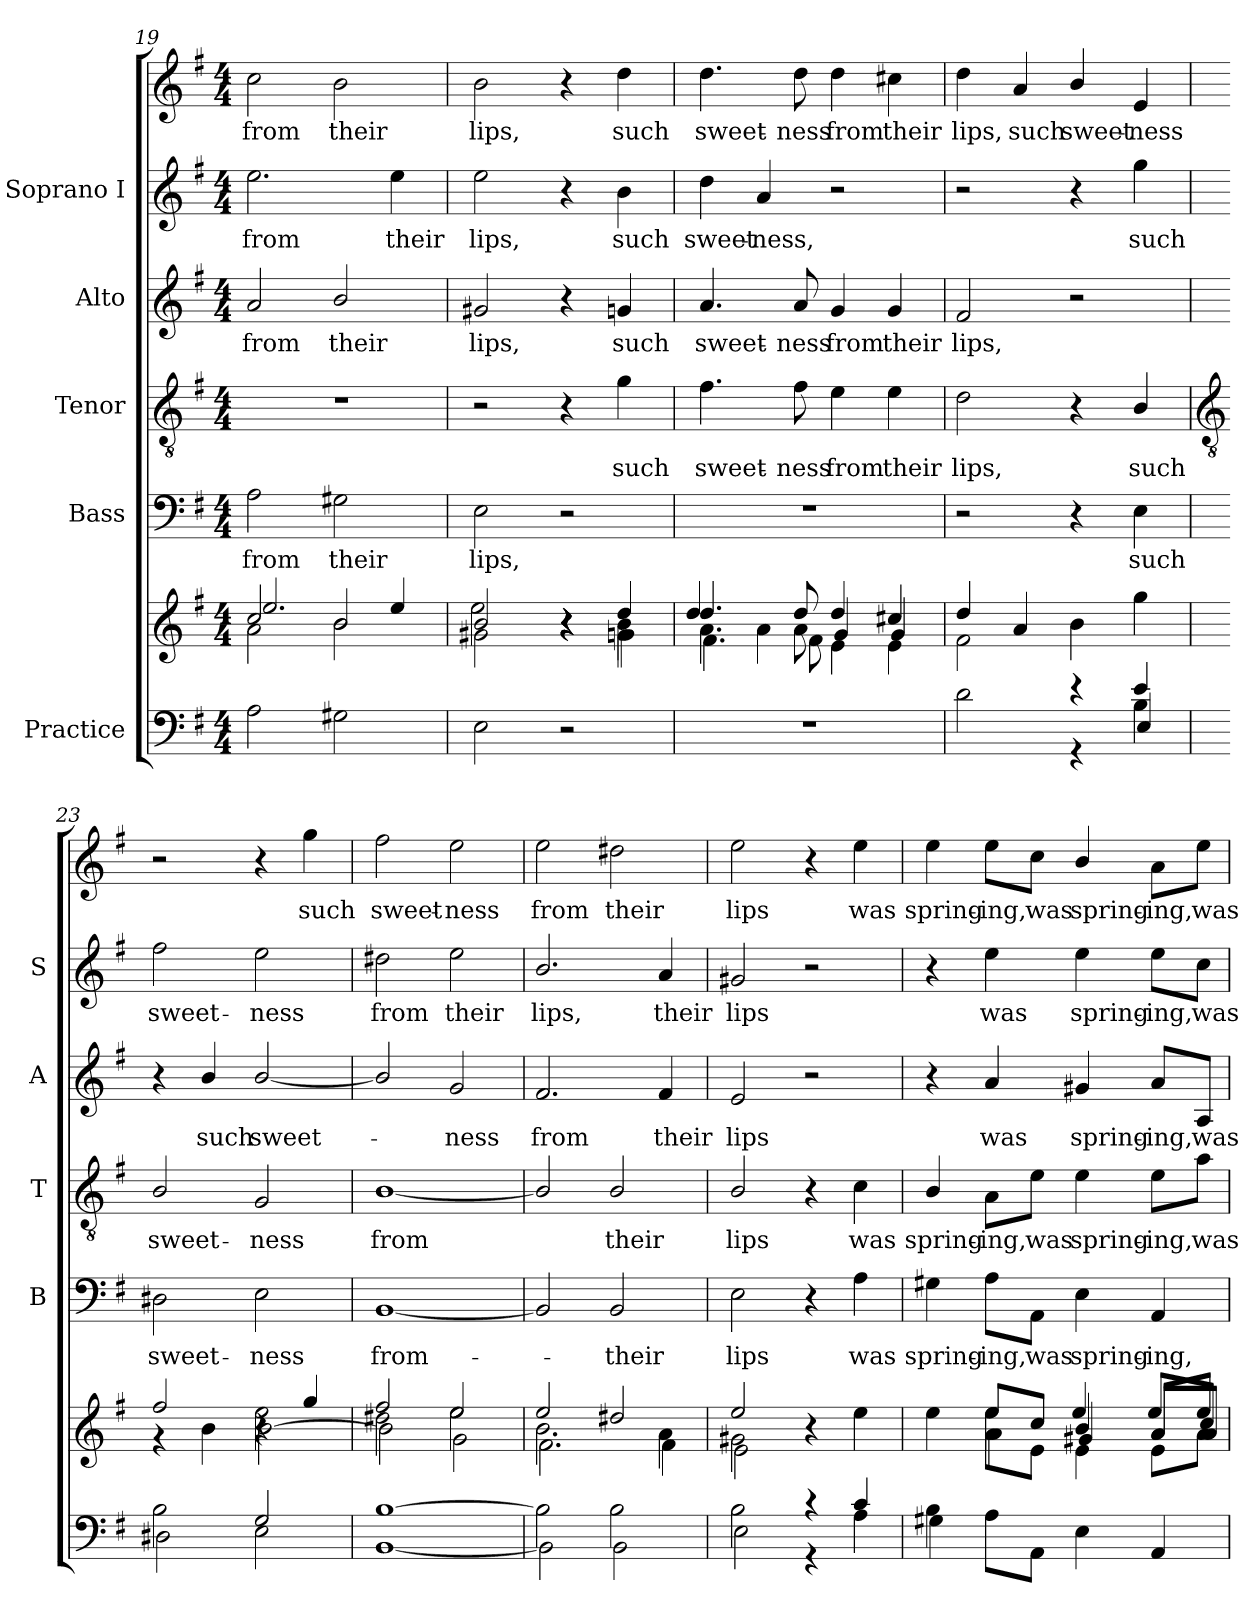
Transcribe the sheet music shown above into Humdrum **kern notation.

**kern	**kern	**kern	**text	**kern	**text	**kern	**text	**kern	**text	**kern	**text
*part5	*part5	*part4	*part4	*part3	*part3	*part2	*part2	*part1	*part1	*part1	*part1
*staff7	*staff6	*staff5	*staff5	*staff4	*staff4	*staff3	*staff3	*staff2	*staff2	*staff1	*staff1
*I"Practice	*	*I"Bass	*	*I"Tenor	*	*I"Alto	*	*I"Soprano I	*	*	*
*	*	*I'B	*	*I'T	*	*I'A	*	*I'S	*	*	*
*clefF4	*clefG2	*clefF4	*	*clefGv2	*	*clefG2	*	*clefG2	*	*clefG2	*
*k[f#]	*k[f#]	*k[f#]	*	*k[f#]	*	*k[f#]	*	*k[f#]	*	*k[f#]	*
*G:	*G:	*G:	*	*G:	*	*G:	*	*G:	*	*G:	*
*M4/4	*M4/4	*M4/4	*	*M4/4	*	*M4/4	*	*M4/4	*	*M4/4	*
=19	=19	=19	=19	=19	=19	=19	=19	=19	=19	=19	=19
*^	*^	*	*	*	*	*	*	*	*	*	*
*	*	*	*^	*	*	*	*	*	*	*	*	*	*
!	!	!	!	!	!	!LO:LY:b	!	!	!	!LO:LY:b	!	!LO:LY:b	!	!LO:LY:b
1ryy	2A	2cc	2.ee/	2a\	2A	from	1r	.	2a	from	2.ee	from	2cc	from
!	!	!	!	!	!	!LO:LY:b	!	!	!	!LO:LY:b	!	!	!	!LO:LY:b
.	2G#X	2b	.	2b\	2G#X	their	.	.	2b/	their	.	.	2b	their
!	!	!	!	!	!	!	!	!	!	!	!	!LO:LY:b	!	!
.	.	.	4ee/	.	.	.	.	.	.	.	4ee	their	.	.
=20	=20	=20	=20	=20	=20	=20	=20	=20	=20	=20	=20	=20	=20	=20
*	*	*	*	*^	*	*	*	*	*	*	*	*	*	*
!	!	!	!	!	!	!	!LO:LY:b	!	!	!	!LO:LY:b	!	!LO:LY:b	!	!LO:LY:b
2ryy	2E	2b	2ee	2g#X\	2.ryy	2E	lips,	2r	.	2g#X	lips,	2ee	lips,	2b	lips,
4ryy	2r	4r	4r	4r	.	2r	.	4r	.	4r	.	4r	.	4r	.
!	!	!	!	!	!	!	!	!	!LO:LY:b	!	!LO:LY:b	!	!LO:LY:b	!	!LO:LY:b
4ryy	.	4dd	4b	4gn\	4g\	.	.	4g	such	4gn	such	4b	such	4dd	such
*v	*v	*	*	*	*	*	*	*	*	*	*	*	*	*	*
=21	=21	=21	=21	=21	=21	=21	=21	=21	=21	=21	=21	=21	=21	=21
!	!	!	!	!	!	!	!	!LO:LY:b	!	!LO:LY:b	!	!LO:LY:b	!	!LO:LY:b
1r	4.dd	4dd/	4.a\	4.f#\	1r	.	4.f#	sweet-	4.a	sweet-	4dd	sweet-	4.dd	sweet-
!	!	!	!	!	!	!	!	!	!	!	!	!LO:LY:b	!	!
.	.	4a	.	.	.	.	.	.	.	.	4a	-ness,	.	.
!	!	!	!	!	!	!	!	!LO:LY:b	!	!LO:LY:b	!	!	!	!LO:LY:b
.	8dd	.	8a\	8f#\	.	.	8f#	-ness	8a	-ness	.	.	8dd	-ness
!	!	!	!	!	!	!	!	!LO:LY:b	!	!LO:LY:b	!	!	!	!LO:LY:b
.	4dd/	2ryy	4g	4e	.	.	4e	from	4g	from	2r	.	4dd	from
!	!	!	!	!	!	!	!	!LO:LY:b	!	!LO:LY:b	!	!	!	!LO:LY:b
.	4cc#X/	.	4g	4e	.	.	4e	their	4g	their	.	.	4cc#X	their
=22	=22	=22	=22	=22	=22	=22	=22	=22	=22	=22	=22	=22	=22	=22
*^	*	*	*	*	*	*	*	*	*	*	*	*	*	*
*	*^	*	*	*	*	*	*	*	*	*	*	*	*	*	*
!	!	!	!	!	!	!	!	!	!	!LO:LY:b	!	!LO:LY:b	!	!	!	!LO:LY:b
*	*	*	*	*	*v	*v	*	*	*	*	*	*	*	*	*	*
2.ryy	2d	2ryy	4dd/	2ryy	2f#\	2r	.	2d	lips,	2f#	lips,	2r	.	4dd	lips,
!	!	!	!	!	!	!	!	!	!	!	!	!	!	!	!LO:LY:b
.	.	.	4a	.	.	.	.	.	.	.	.	.	.	4a	such
!	!	!	!	!	!	!	!	!	!	!	!	!	!	!	!LO:LY:b
.	4r	4r	4b\	4ryy	2ryy	4r	.	4r	.	2r	.	4r	.	4b/	sweet-
!	!	!	!	!	!	!	!LO:LY:b	!	!LO:LY:b	!	!	!	!LO:LY:b	!	!LO:LY:b
4e	4B\	4E	4ryy	4gg	.	4E	such	4B/	such	.	.	4gg	such	4e	-ness
*v	*v	*v	*	*	*	*	*	*	*	*	*	*	*	*	*
!!LO:LB:g=z
=23	=23	=23	=23	=23	=23	=23	=23	=23	=23	=23	=23	=23	=23
*	*	*	*	*	*	*clefGv2	*	*	*	*	*	*	*
*^	*	*	*	*	*	*	*	*	*	*	*	*	*
*	*^	*	*	*	*	*	*	*	*	*	*	*	*	*
!	!	!	!	!	!	!	!LO:LY:b	!	!LO:LY:b	!	!	!	!LO:LY:b	!	!
*	*v	*v	*	*	*	*	*	*	*	*	*	*	*	*	*
2B\	2D#X	2ryy	2ff#/	4r	2D#X	sweet-	2B/	sweet-	4r	.	2ff#	sweet-	2r	.
!	!	!	!	!	!	!	!	!	!	!LO:LY:b	!	!	!	!
.	.	.	.	4b\	.	.	.	.	4b/	such	.	.	.	.
!	!	!	!	!	!	!LO:LY:b	!	!LO:LY:b	!	!LO:LY:b	!	!LO:LY:b	!	!
2G	2E	4r	2ee\	[2b\	2E	-ness	2G	-ness	[2b/	sweet-	2ee	-ness	4r	.
!	!	!	!	!	!	!	!	!	!	!	!	!	!	!LO:LY:b
.	.	4gg/	.	.	.	.	.	.	.	.	.	.	4gg	such
=24	=24	=24	=24	=24	=24	=24	=24	=24	=24	=24	=24	=24	=24	=24
!	!	!	!	!	!	!LO:LY:b	!	!LO:LY:b	!	!	!	!LO:LY:b	!	!LO:LY:b
[1B\	[1BB\	2ff#	2dd#X\	2b\]	[1BB	from-	[1B/	from	2b/]	.	2dd#X	from	2ff#	sweet-
!	!	!	!	!	!	!	!	!	!	!LO:LY:b	!	!LO:LY:b	!	!LO:LY:b
.	.	2ee	2ee	2g\	.	.	.	.	2g	ness	2ee	their	2ee	-ness
=25	=25	=25	=25	=25	=25	=25	=25	=25	=25	=25	=25	=25	=25	=25
!	!	!	!	!	!	!	!	!	!	!LO:LY:b	!	!LO:LY:b	!	!LO:LY:b
2B\]	2BB\]	2ee/	2.b\	2.f#\	2BB]	.	2B/]	.	2.f#	from	2.b/	lips,	2ee	from
!	!	!	!	!	!	!LO:LY:b	!	!LO:LY:b	!	!	!	!	!	!LO:LY:b
2B\	2BB\	2dd#X/	.	.	2BB	their	2B/	their	.	.	.	.	2dd#X	their
!	!	!	!	!	!	!	!	!	!	!LO:LY:b	!	!LO:LY:b	!	!
.	.	.	4a\	4f#\	.	.	.	.	4f#	their	4a	their	.	.
=26	=26	=26	=26	=26	=26	=26	=26	=26	=26	=26	=26	=26	=26	=26
!	!	!	!	!	!	!LO:LY:b	!	!LO:LY:b	!	!LO:LY:b	!	!LO:LY:b	!	!LO:LY:b
2B\	2E	2ee	2g#X\	2e\	2E	lips	2B/	lips	2e	lips	2g#X	lips	2ee	lips
4r	4r	4r	2ryy	2ryy	4r	.	4r	.	2r	.	2r	.	4r	.
!	!	!	!	!	!	!LO:LY:b	!	!LO:LY:b	!	!	!	!	!	!LO:LY:b
4c	4A	4ee	.	.	4A	was	4c	was	.	.	.	.	4ee	was
=27	=27	=27	=27	=27	=27	=27	=27	=27	=27	=27	=27	=27	=27	=27
*	*	*	*	*^	*	*	*	*	*	*	*	*	*	*
!	!	!	!	!	!	!	!LO:LY:b	!	!LO:LY:b	!	!	!	!	!	!LO:LY:b
4B\	4G#X	4ee	4ryy	4ryy	4ryy	4G#X	spring-	4B/	spring-	4r	.	4r	.	4ee	spring-
!	!	!	!	!	!	!	!LO:LY:b	!	!LO:LY:b	!	!LO:LY:b	!	!LO:LY:b	!	!LO:LY:b
2.ryy	8AL	8ee/L	4ee	4a\	8aL	8A\L	-ing,	8A\L	-ing,	4a	was	4ee	was	8ee\L	-ing,
!	!	!	!	!	!	!	!LO:LY:b	!	!LO:LY:b	!	!	!	!	!	!LO:LY:b
.	8AAJ	8cc/J	.	.	8eJ	8AA\J	was	8e\J	was	.	.	.	.	8cc\J	was
!	!	!	!	!	!	!	!LO:LY:b	!	!LO:LY:b	!	!LO:LY:b	!	!LO:LY:b	!	!LO:LY:b
.	4E	4b/	4ee/	4g#X	4e	4E	spring-	4e	spring-	4g#X	spring-	4ee	spring-	4b/	spring-
!	!	!	!	!	!	!	!LO:LY:b	!	!LO:LY:b	!	!LO:LY:b	!	!LO:LY:b	!	!LO:LY:b
.	4AA	8a/L	8ee/L	8aL	8eL	4AA	-ing,	8e\L	-ing,	8a/L	-ing,	8ee\L	-ing,	8a\L	-ing,
!	!	!	!	!	!	!	!	!	!LO:LY:b	!	!LO:LY:b	!	!LO:LY:b	!	!LO:LY:b
.	.	8ee/J	8cc/J	8aJ	8aJ	.	.	8a\J	was	8A/J	was	8cc\J	was	8ee\J	was
*v	*v	*	*	*	*	*	*	*	*	*	*	*	*	*	*
*	*v	*v	*v	*v	*	*	*	*	*	*	*	*	*	*
=	=	=	=	=	=	=	=	=	=	=	=
*-	*-	*-	*-	*-	*-	*-	*-	*-	*-	*-	*-
